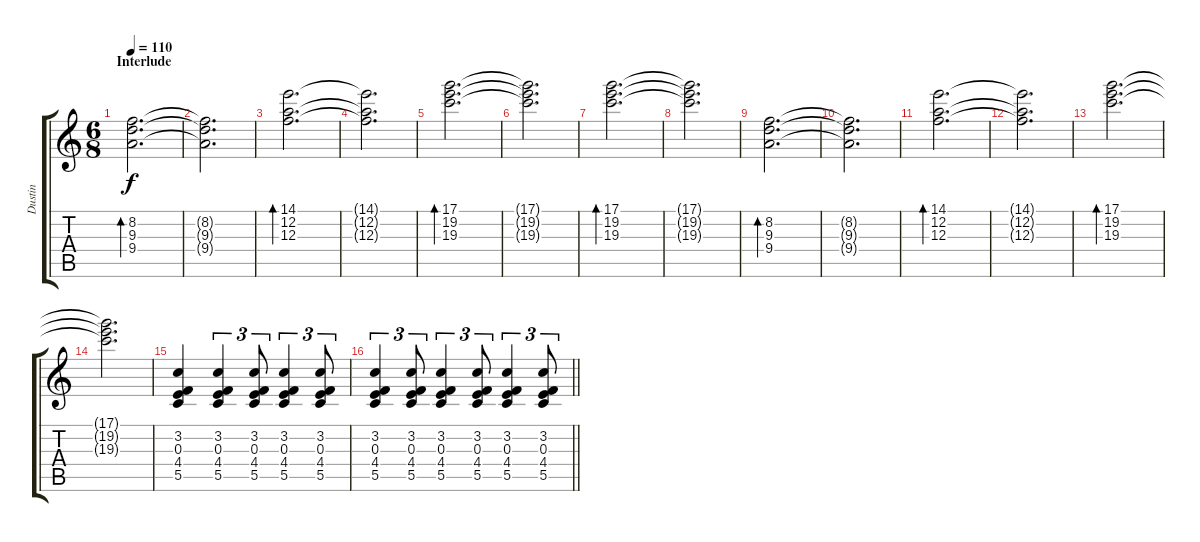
\track ("Dustin" "Dustin") {instrument acousticguitarsteel}
\staff {score tabs}
\tuning (D4 A3 F3 C3 G2 D2) {hide}
\ts (6 8)
\section ("" "Interlude")
\tempo 110
\clef g2
\ks c
(8.2 9.3 9.4).2{d bd 240 dy f} |
(8.2{t} 9.3{t} 9.4{t}).2{d} |
(14.1 12.2 12.3).2{d bd 240} |
(14.1{t} 12.2{t} 12.3{t}).2{d} |
(17.1 19.2 19.3).2{d bd 240} |
(17.1{t} 19.2{t} 19.3{t}).2{d} |
(17.1 19.2 19.3).2{d bd 240} |
(17.1{t} 19.2{t} 19.3{t}).2{d} |
(8.2 9.3 9.4).2{d bd 240} |
(8.2{t} 9.3{t} 9.4{t}).2{d} |
(14.1 12.2 12.3).2{d bd 240} |
(14.1{t} 12.2{t} 12.3{t}).2{d} |
(17.1 19.2 19.3).2{d bd 240} |
(17.1{t} 19.2{t} 19.3{t}).2{d} |
(3.2 0.3 4.4 5.5).4 (3.2 0.3 4.4 5.5).4{tu (3 2)} (3.2 0.3 4.4 5.5).8{tu (3 2)} (3.2 0.3 4.4 5.5).4{tu (3 2)} (3.2 0.3 4.4 5.5).8{tu (3 2)} |
\barLineRight lightlight
(3.2 0.3 4.4 5.5).4{tu (3 2)} (3.2 0.3 4.4 5.5).8{tu (3 2)} (3.2 0.3 4.4 5.5).4{tu (3 2)} (3.2 0.3 4.4 5.5).8{tu (3 2)} (3.2 0.3 4.4 5.5).4{tu (3 2)} (3.2 0.3 4.4 5.5).8{tu (3 2)}
